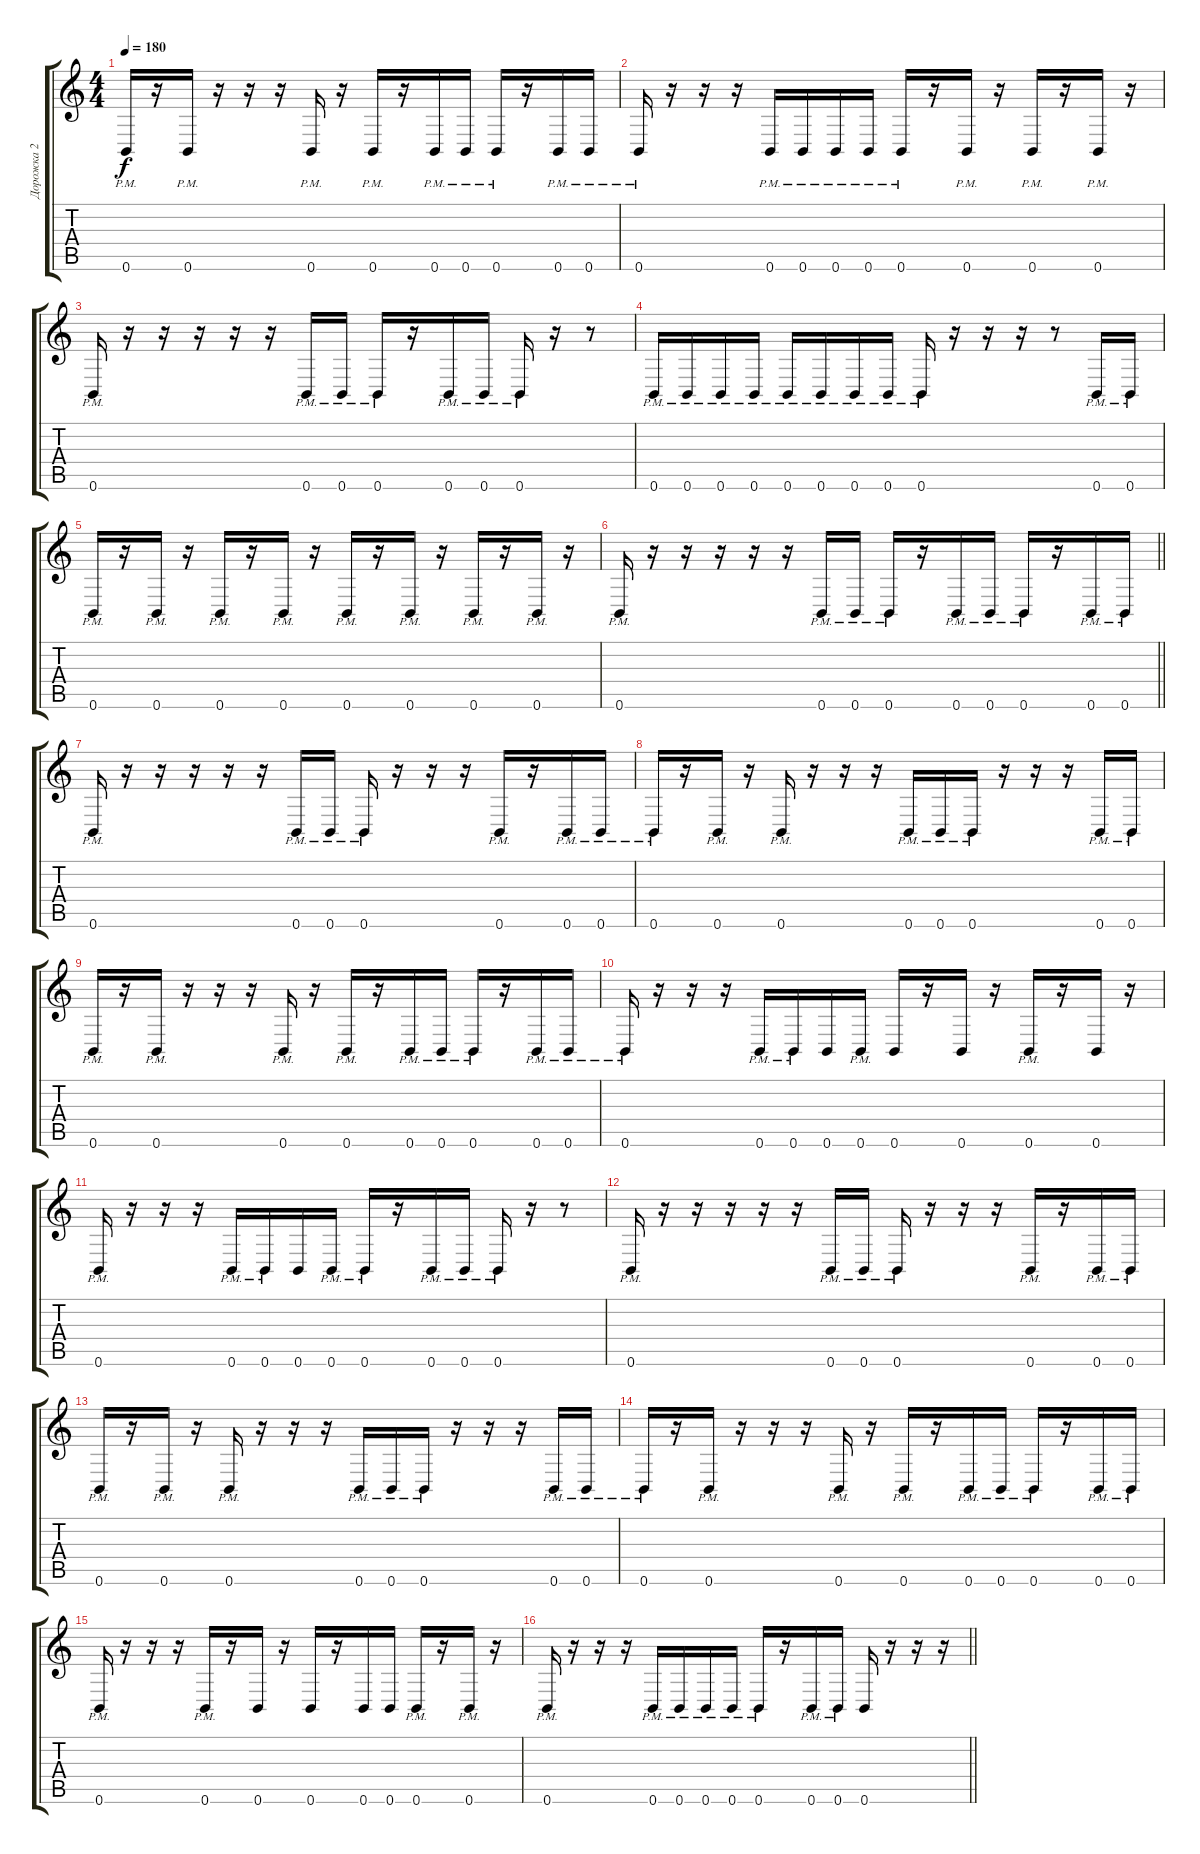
\track ("Дорожка 2" "Дорожка 2") {instrument distortionguitar}
\staff {score tabs}
\tuning (Db4 Ab3 E3 B2 Gb2 B1) {hide}
\ts (4 4)
\tempo 180
\clef g2
\ks c
0.6{pm}.16{dy f} r.16 0.6{pm}.16 r.16 r.16 r.16 0.6{pm}.16 r.16 0.6{pm}.16 r.16 0.6{pm}.16 0.6{pm}.16 0.6{pm}.16 r.16 0.6{pm}.16 0.6{pm}.16 |
0.6{pm}.16 r.16 r.16 r.16 0.6{pm}.16 0.6{pm}.16 0.6{pm}.16 0.6{pm}.16 0.6{pm}.16 r.16 0.6{pm}.16 r.16 0.6{pm}.16 r.16 0.6{pm}.16 r.16 |
0.6{pm}.16 r.16 r.16 r.16 r.16 r.16 0.6{pm}.16 0.6{pm}.16 0.6{pm}.16 r.16 0.6{pm}.16 0.6{pm}.16 0.6{pm}.16 r.16 r.8 |
0.6{pm}.16 0.6{pm}.16 0.6{pm}.16 0.6{pm}.16 0.6{pm}.16 0.6{pm}.16 0.6{pm}.16 0.6{pm}.16 0.6{pm}.16 r.16 r.16 r.16 r.8 0.6{pm}.16 0.6{pm}.16 |
0.6{pm}.16 r.16 0.6{pm}.16 r.16 0.6{pm}.16 r.16 0.6{pm}.16 r.16 0.6{pm}.16 r.16 0.6{pm}.16 r.16 0.6{pm}.16 r.16 0.6{pm}.16 r.16 |
\barLineRight lightlight
0.6{pm}.16 r.16 r.16 r.16 r.16 r.16 0.6{pm}.16 0.6{pm}.16 0.6{pm}.16 r.16 0.6{pm}.16 0.6{pm}.16 0.6{pm}.16 r.16 0.6{pm}.16 0.6{pm}.16 |
0.6{pm}.16 r.16 r.16 r.16 r.16 r.16 0.6{pm}.16 0.6{pm}.16 0.6{pm}.16 r.16 r.16 r.16 0.6{pm}.16 r.16 0.6{pm}.16 0.6{pm}.16 |
0.6{pm}.16 r.16 0.6{pm}.16 r.16 0.6{pm}.16 r.16 r.16 r.16 0.6{pm}.16 0.6{pm}.16 0.6{pm}.16 r.16 r.16 r.16 0.6{pm}.16 0.6{pm}.16 |
0.6{pm}.16 r.16 0.6{pm}.16 r.16 r.16 r.16 0.6{pm}.16 r.16 0.6{pm}.16 r.16 0.6{pm}.16 0.6{pm}.16 0.6{pm}.16 r.16 0.6{pm}.16 0.6{pm}.16 |
0.6{pm}.16 r.16 r.16 r.16 0.6{pm}.16 0.6{pm}.16 0.6.16 0.6{pm}.16 0.6.16 r.16 0.6.16 r.16 0.6{pm}.16 r.16 0.6.16 r.16 |
0.6{pm}.16 r.16 r.16 r.16 0.6{pm}.16 0.6{pm}.16 0.6.16 0.6{pm}.16 0.6{pm}.16 r.16 0.6{pm}.16 0.6{pm}.16 0.6{pm}.16 r.16 r.8 |
0.6{pm}.16 r.16 r.16 r.16 r.16 r.16 0.6{pm}.16 0.6{pm}.16 0.6{pm}.16 r.16 r.16 r.16 0.6{pm}.16 r.16 0.6{pm}.16 0.6{pm}.16 |
0.6{pm}.16 r.16 0.6{pm}.16 r.16 0.6{pm}.16 r.16 r.16 r.16 0.6{pm}.16 0.6{pm}.16 0.6{pm}.16 r.16 r.16 r.16 0.6{pm}.16 0.6{pm}.16 |
0.6{pm}.16 r.16 0.6{pm}.16 r.16 r.16 r.16 0.6{pm}.16 r.16 0.6{pm}.16 r.16 0.6{pm}.16 0.6{pm}.16 0.6{pm}.16 r.16 0.6{pm}.16 0.6{pm}.16 |
0.6{pm}.16 r.16 r.16 r.16 0.6{pm}.16 r.16 0.6.16 r.16 0.6.16 r.16 0.6.16 0.6.16 0.6{pm}.16 r.16 0.6{pm}.16 r.16 |
\barLineRight lightlight
0.6{pm}.16 r.16 r.16 r.16 0.6{pm}.16 0.6{pm}.16 0.6{pm}.16 0.6{pm}.16 0.6{pm}.16 r.16 0.6{pm}.16 0.6{pm}.16 0.6.16 r.16 r.16 r.16
